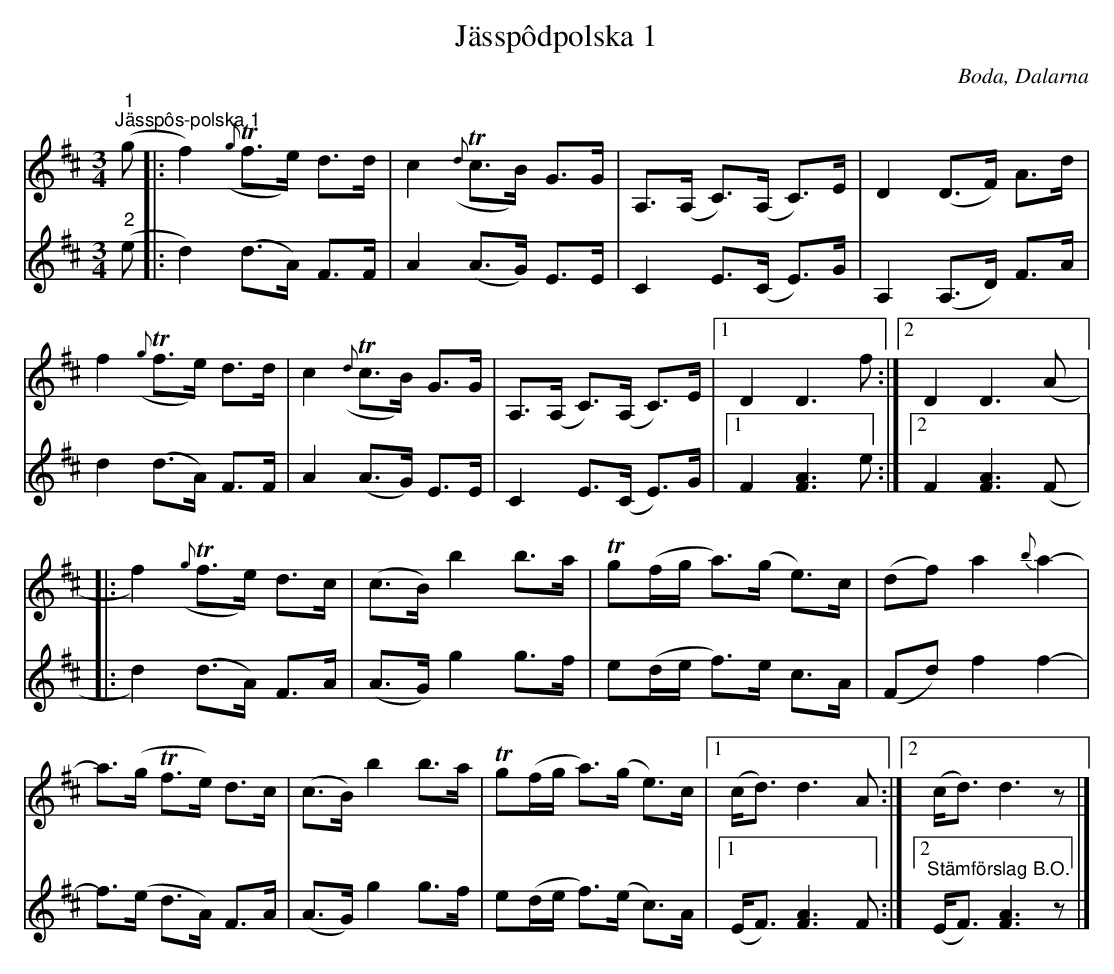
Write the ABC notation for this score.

X:1
T:Jässpôdpolska 1
O:Boda, Dalarna
L:1/8
M:3/4
K:D
V:1
"^1""^Jässpôs-polska 1" (g |: f2)T({g} f>e) d>d | c2T({d} c>B) G>G | A,>(A, C>)(A, C>)E | D2 (D>F) A>d |
f2T({g} f>e) d>d | c2T({d} c>B) G>G | A,>(A, C>)(A, C>)E |1 D2 D3 f :|2 D2 D3 (A |:
f2)T({g} f>e) d>c | (c>B) b2 b>a |T g(f/g/ a>)(g e>)c | (df) a2{b} a2- |
a>(gT f>e) d>c | (c>B) b2 b>a |T g(f/g/ a>)(g e>)c |1 (c<d) d3 A :|2 (c<d) d3 z |]
V:2
"^2" (e |: d2) (d>A) F>F | A2 (A>G) E>E | C2 E>(C E>)G | A,2 (A,>D) F>A |
d2 (d>A) F>F | A2 (A>G) E>E | C2 E>(C E>)G |1 F2 [FA]3 e :|2 F2 [FA]3 (F |:
d2) (d>A) F>A | (A>G) g2 g>f | e(d/e/ f>)e c>A | (Fd) f2 f2- |
f>(e d>A) F>A | (A>G) g2 g>f | e(d/e/ f>)(e c>)A |1 (E<F) [FA]3 F :|2"^Stämförslag B.O." (E<F) [FA]3 z |]
